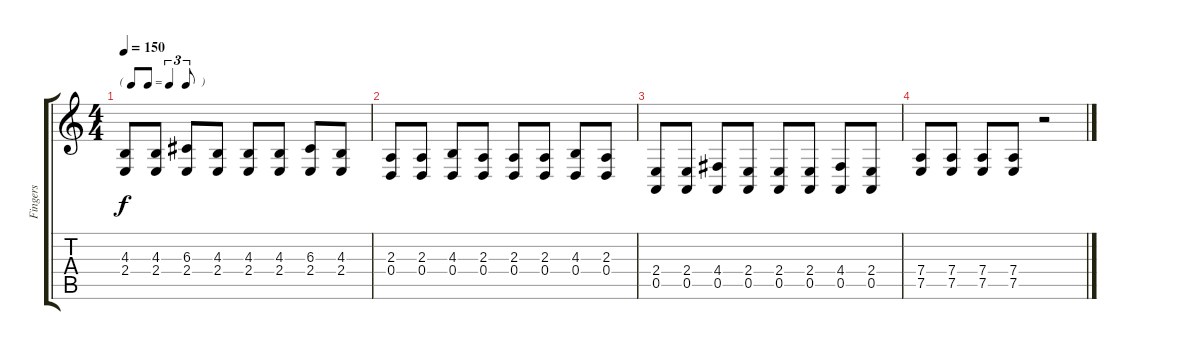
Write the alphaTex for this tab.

\track ("Fingers" "Fingers") {instrument brightacousticpiano}
\staff {score tabs}
\tuning (E4 B3 G3 D3 A2 E2) {hide}
\ts (4 4)
\tf triplet8th
\tempo 150
\clef g2
\ks c
(4.3 2.4).8{dy f} (4.3 2.4).8 (6.3 2.4).8 (4.3 2.4).8 (4.3 2.4).8 (4.3 2.4).8 (6.3 2.4).8 (4.3 2.4).8 |
(2.3 0.4).8 (2.3 0.4).8 (4.3 0.4).8 (2.3 0.4).8 (2.3 0.4).8 (2.3 0.4).8 (4.3 0.4).8 (2.3 0.4).8 |
(2.4 0.5).8 (2.4 0.5).8 (4.4 0.5).8 (2.4 0.5).8 (2.4 0.5).8 (2.4 0.5).8 (4.4 0.5).8 (2.4 0.5).8 |
(7.4 7.5).8 (7.4 7.5).8 (7.4 7.5).8 (7.4 7.5).8 r.2
